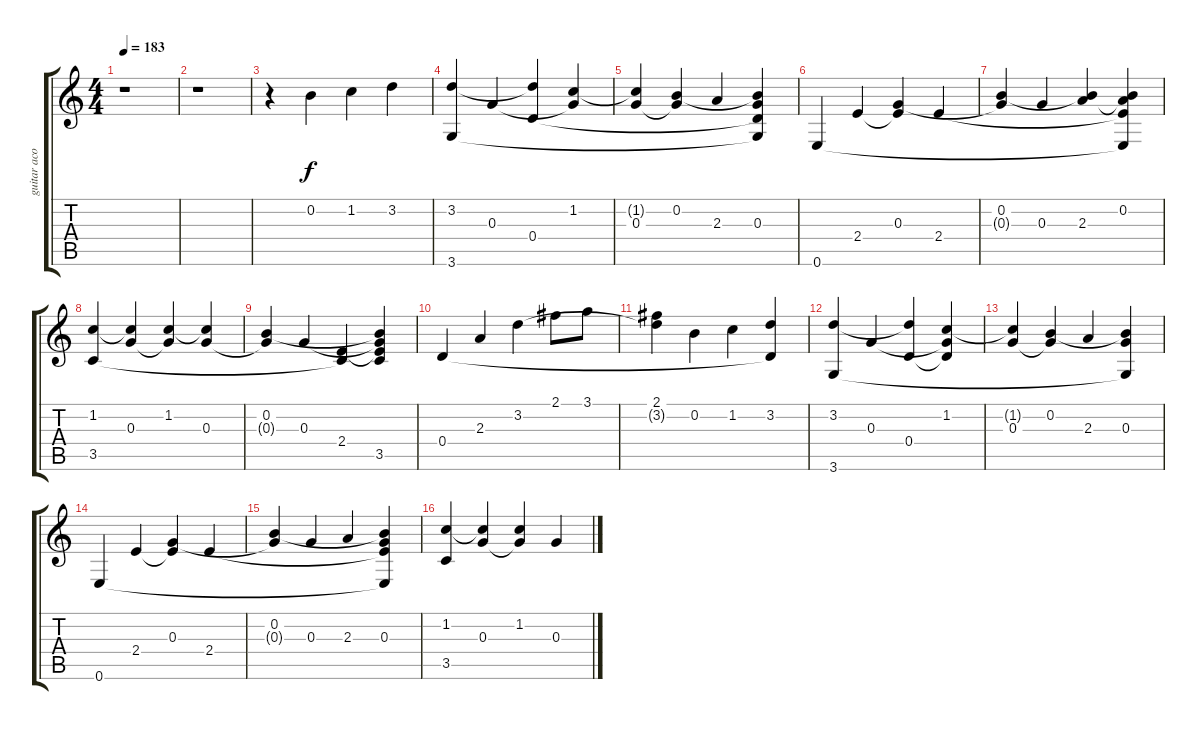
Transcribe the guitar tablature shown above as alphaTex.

\track ("guitar acoustic left" "guitar aco") {instrument acousticguitarnylon}
\staff {score tabs}
\tuning (E4 B3 G3 D3 A2 E2) {hide}
\ts (4 4)
\tempo 183
\clef g2
\ks c
r.1{dy f} |
r.1 |
r.4 0.2.4 1.2.4 3.2.4 |
(3.2 3.6).4 0.3.4 (3.2{t} 0.4).4 (1.2 0.3{t}).4 |
(1.2{t} 0.3).4 (0.2 0.3{t}).4 2.3.4 (0.2{t} 0.3 0.4{t} 3.6{t}).4 |
0.6.4 2.4.4 (0.3 2.4{t}).4 2.4.4 |
(0.2 0.3{t}).4 0.3.4 (0.2{t} 2.3).4 (0.2 2.3{t} 2.4{t} 0.6{t}).4 |
(1.2 3.5).4 (1.2{t} 0.3).4 (1.2 0.3{t}).4 (1.2{t} 0.3).4 |
(0.2 0.3{t}).4 0.3.4 (2.4 3.5{t}).4 (0.2{t} 0.3{t} 2.4{t} 3.5).4 |
0.4.4 2.3.4 3.2.4 2.1.8 3.1.8 |
(2.1 3.2{t}).4 0.2.4 1.2.4 (3.2 0.4{t}).4 |
(3.2 3.6).4 0.3.4 (3.2{t} 0.4).4 (1.2 0.3{t} 0.4{t}).4 |
(1.2{t} 0.3).4 (0.2 0.3{t}).4 2.3.4 (0.2{t} 0.3 3.6{t}).4 |
0.6.4 2.4.4 (0.3 2.4{t}).4 2.4.4 |
(0.2 0.3{t}).4 0.3.4 2.3.4 (0.2{t} 0.3 2.4{t} 0.6{t}).4 |
(1.2 3.5).4 (1.2{t} 0.3).4 (1.2 0.3{t}).4 0.3.4
